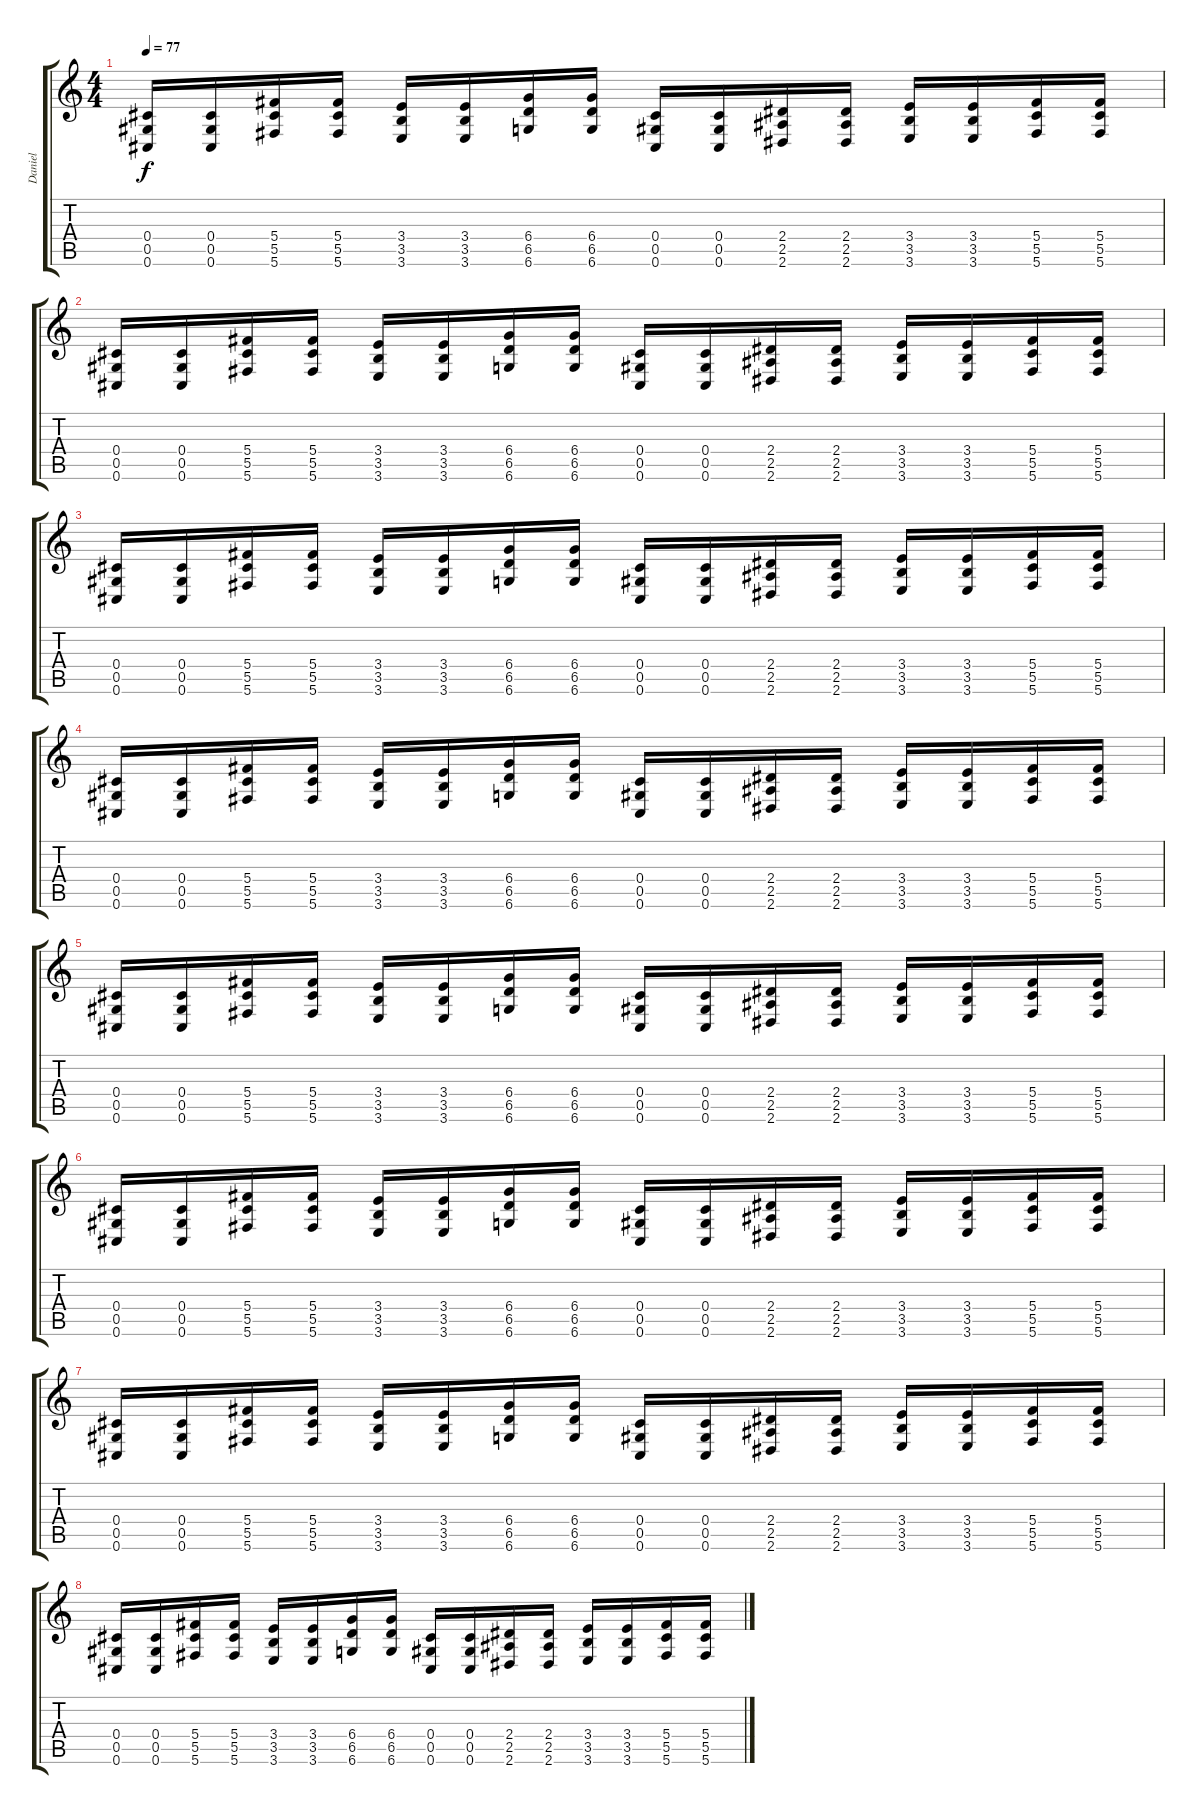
\track ("Daniel" "Daniel") {instrument distortionguitar}
\staff {score tabs}
\tuning (Eb4 Bb3 Gb3 Db3 Ab2 Db2) {hide}
\ts (4 4)
\tempo 77
\clef g2
\ks c
(0.4 0.5 0.6).16{dy f} (0.4 0.5 0.6).16 (5.4 5.5 5.6).16 (5.4 5.5 5.6).16 (3.4 3.5 3.6).16 (3.4 3.5 3.6).16 (6.4 6.5 6.6).16 (6.4 6.5 6.6).16 (0.4 0.5 0.6).16 (0.4 0.5 0.6).16 (2.4 2.5 2.6).16 (2.4 2.5 2.6).16 (3.4 3.5 3.6).16 (3.4 3.5 3.6).16 (5.4 5.5 5.6).16 (5.4 5.5 5.6).16 |
(0.4 0.5 0.6).16 (0.4 0.5 0.6).16 (5.4 5.5 5.6).16 (5.4 5.5 5.6).16 (3.4 3.5 3.6).16 (3.4 3.5 3.6).16 (6.4 6.5 6.6).16 (6.4 6.5 6.6).16 (0.4 0.5 0.6).16 (0.4 0.5 0.6).16 (2.4 2.5 2.6).16 (2.4 2.5 2.6).16 (3.4 3.5 3.6).16 (3.4 3.5 3.6).16 (5.4 5.5 5.6).16 (5.4 5.5 5.6).16 |
(0.4 0.5 0.6).16 (0.4 0.5 0.6).16 (5.4 5.5 5.6).16 (5.4 5.5 5.6).16 (3.4 3.5 3.6).16 (3.4 3.5 3.6).16 (6.4 6.5 6.6).16 (6.4 6.5 6.6).16 (0.4 0.5 0.6).16 (0.4 0.5 0.6).16 (2.4 2.5 2.6).16 (2.4 2.5 2.6).16 (3.4 3.5 3.6).16 (3.4 3.5 3.6).16 (5.4 5.5 5.6).16 (5.4 5.5 5.6).16 |
(0.4 0.5 0.6).16 (0.4 0.5 0.6).16 (5.4 5.5 5.6).16 (5.4 5.5 5.6).16 (3.4 3.5 3.6).16 (3.4 3.5 3.6).16 (6.4 6.5 6.6).16 (6.4 6.5 6.6).16 (0.4 0.5 0.6).16 (0.4 0.5 0.6).16 (2.4 2.5 2.6).16 (2.4 2.5 2.6).16 (3.4 3.5 3.6).16 (3.4 3.5 3.6).16 (5.4 5.5 5.6).16 (5.4 5.5 5.6).16 |
(0.4 0.5 0.6).16 (0.4 0.5 0.6).16 (5.4 5.5 5.6).16 (5.4 5.5 5.6).16 (3.4 3.5 3.6).16 (3.4 3.5 3.6).16 (6.4 6.5 6.6).16 (6.4 6.5 6.6).16 (0.4 0.5 0.6).16 (0.4 0.5 0.6).16 (2.4 2.5 2.6).16 (2.4 2.5 2.6).16 (3.4 3.5 3.6).16 (3.4 3.5 3.6).16 (5.4 5.5 5.6).16 (5.4 5.5 5.6).16 |
(0.4 0.5 0.6).16 (0.4 0.5 0.6).16 (5.4 5.5 5.6).16 (5.4 5.5 5.6).16 (3.4 3.5 3.6).16 (3.4 3.5 3.6).16 (6.4 6.5 6.6).16 (6.4 6.5 6.6).16 (0.4 0.5 0.6).16 (0.4 0.5 0.6).16 (2.4 2.5 2.6).16 (2.4 2.5 2.6).16 (3.4 3.5 3.6).16 (3.4 3.5 3.6).16 (5.4 5.5 5.6).16 (5.4 5.5 5.6).16 |
(0.4 0.5 0.6).16 (0.4 0.5 0.6).16 (5.4 5.5 5.6).16 (5.4 5.5 5.6).16 (3.4 3.5 3.6).16 (3.4 3.5 3.6).16 (6.4 6.5 6.6).16 (6.4 6.5 6.6).16 (0.4 0.5 0.6).16 (0.4 0.5 0.6).16 (2.4 2.5 2.6).16 (2.4 2.5 2.6).16 (3.4 3.5 3.6).16 (3.4 3.5 3.6).16 (5.4 5.5 5.6).16 (5.4 5.5 5.6).16 |
(0.4 0.5 0.6).16 (0.4 0.5 0.6).16 (5.4 5.5 5.6).16 (5.4 5.5 5.6).16 (3.4 3.5 3.6).16 (3.4 3.5 3.6).16 (6.4 6.5 6.6).16 (6.4 6.5 6.6).16 (0.4 0.5 0.6).16 (0.4 0.5 0.6).16 (2.4 2.5 2.6).16 (2.4 2.5 2.6).16 (3.4 3.5 3.6).16 (3.4 3.5 3.6).16 (5.4 5.5 5.6).16 (5.4 5.5 5.6).16
